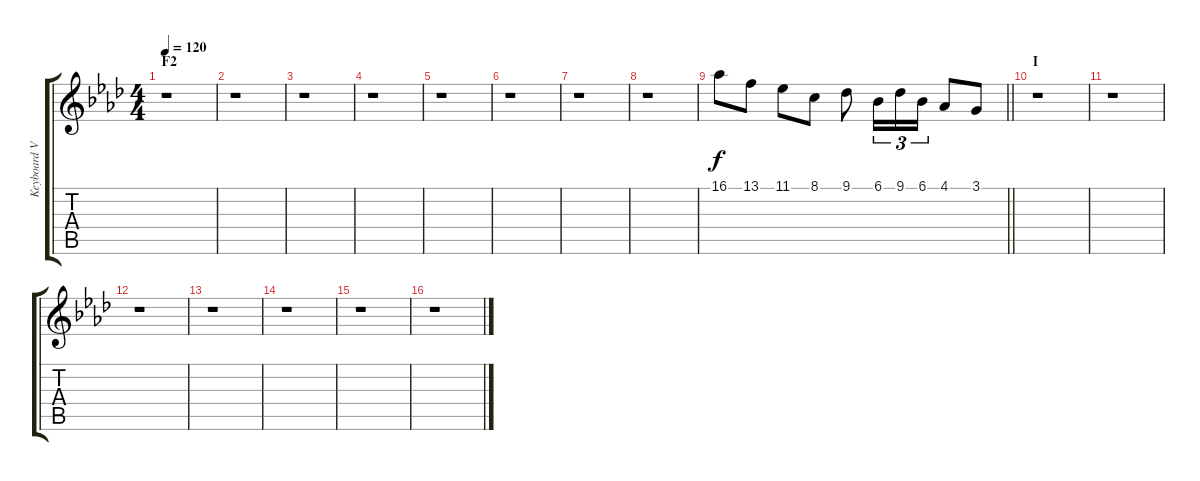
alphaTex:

\track ("Keyboard VI" "Keyboard V") {instrument harpsichord}
\staff {score tabs}
\tuning (E4 B3 G3 D3 A2 E2) {hide}
\ts (4 4)
\section ("" "F2")
\tempo 120
\clef g2
\ks ab
r.1{dy f} |
r.1 |
r.1 |
r.1 |
r.1 |
r.1 |
r.1 |
r.1 |
\barLineRight lightlight
16.1.8 13.1.8 11.1.8 8.1.8 9.1.8 6.1.16{tu (3 2)} 9.1.16{tu (3 2)} 6.1.16{tu (3 2)} 4.1.8 3.1.8 |
\section ("" "I")
r.1 |
r.1 |
r.1 |
r.1 |
r.1 |
r.1 |
r.1
